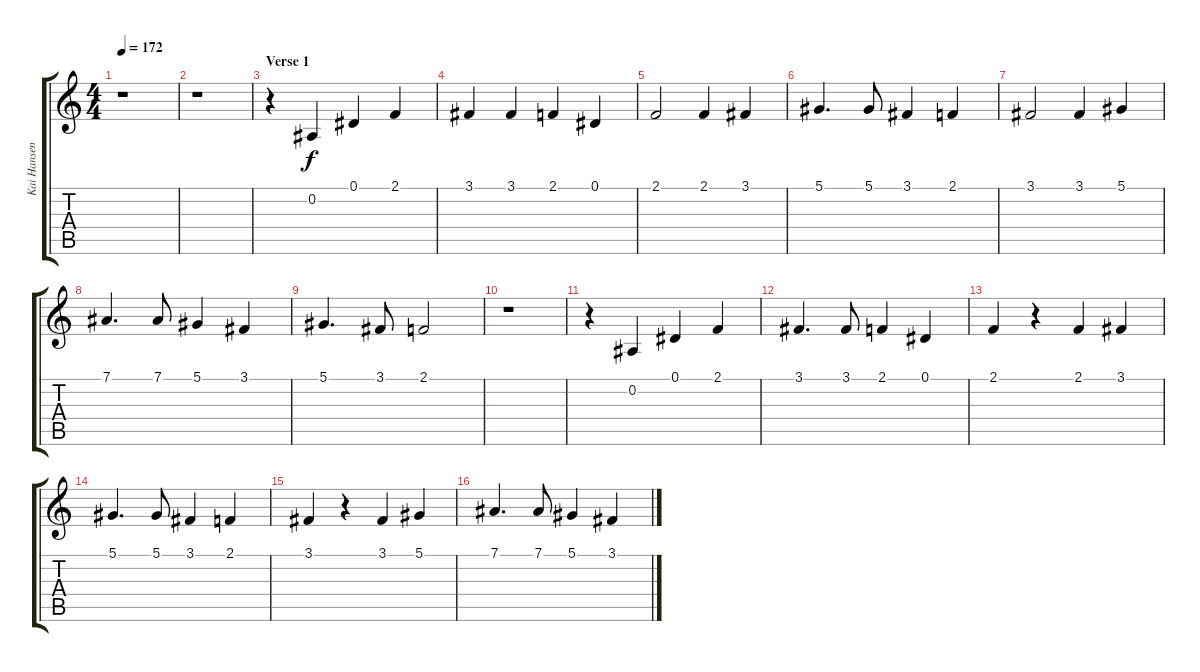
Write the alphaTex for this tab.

\track ("Kai Hansen - Vocals" "Kai Hansen") {instrument trumpet}
\staff {score tabs}
\tuning (Eb4 Bb3 Gb3 Db3 Ab2 Eb2) {hide}
\ts (4 4)
\tempo 172
\clef g2
\ks c
r.1{dy f} |
r.1 |
\section ("" "Verse 1")
r.4 0.2.4 0.1.4 2.1.4 |
3.1.4 3.1.4 2.1.4 0.1.4 |
2.1.2 2.1.4 3.1.4 |
5.1.4{d} 5.1.8 3.1.4 2.1.4 |
3.1.2 3.1.4 5.1.4 |
7.1.4{d} 7.1.8 5.1.4 3.1.4 |
5.1.4{d} 3.1.8 2.1.2 |
r.1 |
r.4 0.2.4 0.1.4 2.1.4 |
3.1.4{d} 3.1.8 2.1.4 0.1.4 |
2.1.4 r.4 2.1.4 3.1.4 |
5.1.4{d} 5.1.8 3.1.4 2.1.4 |
3.1.4 r.4 3.1.4 5.1.4 |
7.1.4{d} 7.1.8 5.1.4 3.1.4
